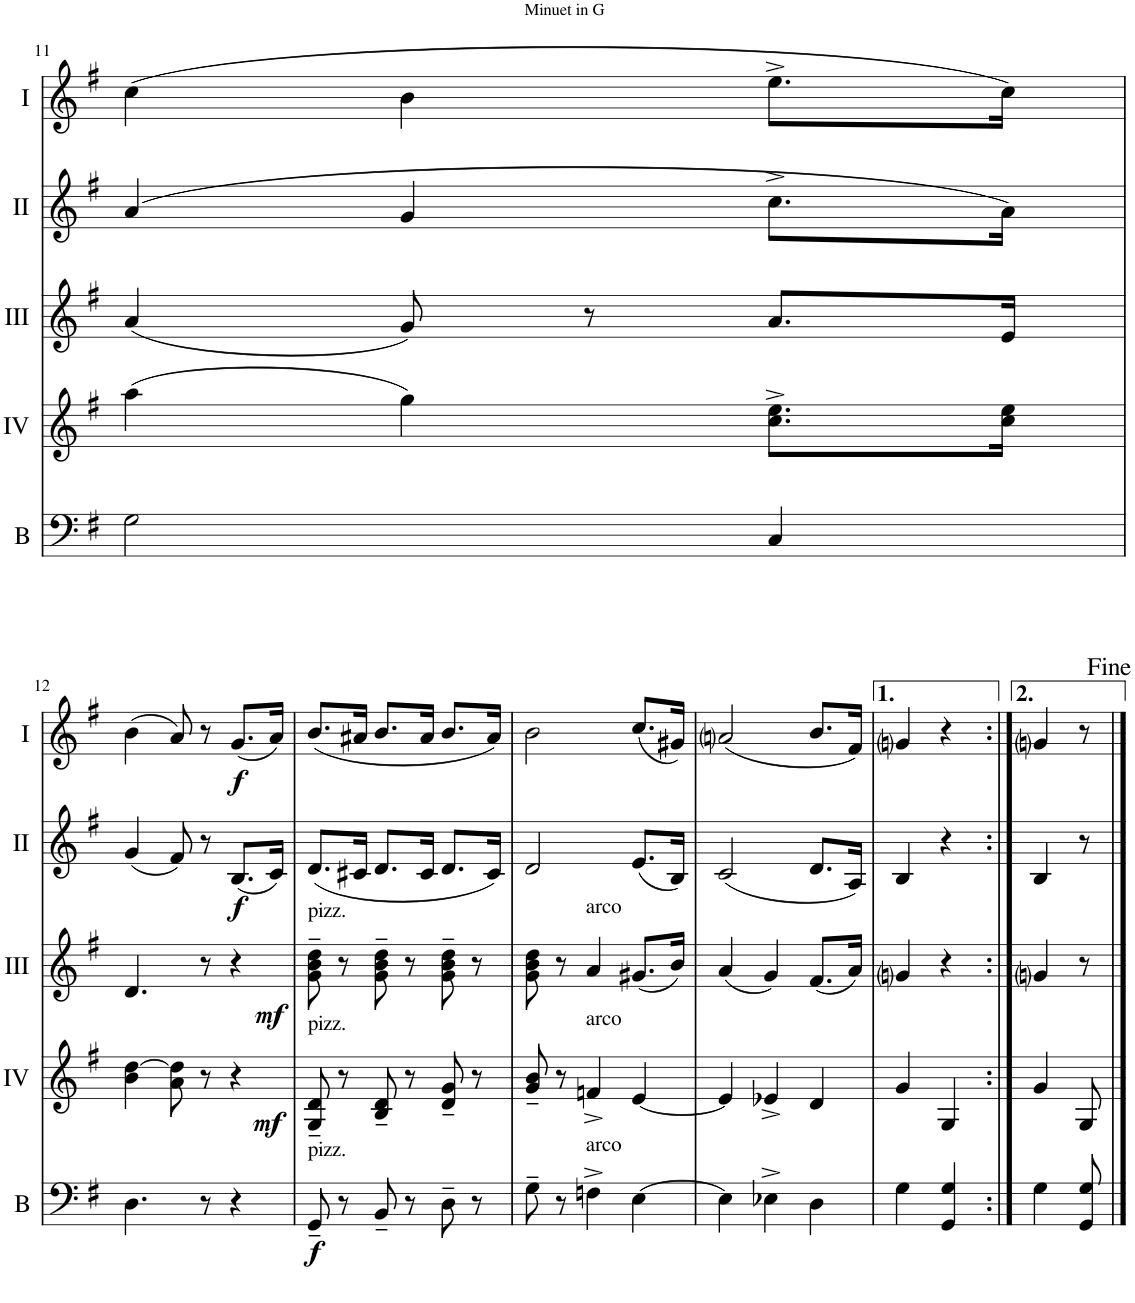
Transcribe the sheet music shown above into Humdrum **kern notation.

**kern	**dynam	**kern	**dynam	**kern	**dynam	**kern	**dynam	**kern	**dynam
*part5	*part5	*part4	*part4	*part3	*part3	*part2	*part2	*part1	*part1
*staff5	*staff5	*staff4	*staff4	*staff3	*staff3	*staff2	*staff2	*staff1	*staff1
*I"Bass	*	*I"Acc. 4	*	*I"Acc. 3	*	*I"Acc. 2	*	*I"Acc. 1	*
*I'B	*	*	*	*	*	*	*	*	*
!!LO:PB:g=z
*clefF4	*	*clefG2	*	*clefG2	*	*clefG2	*	*clefG2	*
*Trd7c12	*	*Trd7c12	*	*Trd7c12	*	*	*	*	*
*k[f#]	*	*k[f#]	*	*k[f#]	*	*k[f#]	*	*k[f#]	*
*M3/4	*	*M3/4	*	*M3/4	*	*M3/4	*	*M3/4	*
=11	=11	=11	=11	=11	=11	=11	=11	=11	=11
2G\	.	(4aa\	.	(4a/	.	(4a/	.	(4cc\	.
.	.	4gg\)	.	8g/)	.	4g/	.	4b\	.
.	.	.	.	8r	.	.	.	.	.
4C/	.	8.cc\^ 8.ee\^L	.	8.a/L	.	8.cc^\L	.	8.ee^\L	.
.	.	16cc\ 16ee\Jk	.	16e/Jk	.	16a\Jk)	.	16cc\Jk)	.
!!LO:LB:g=z
=12	=12	=12	=12	=12	=12	=12	=12	=12	=12
4.D\	.	4b\ [4dd\	.	4.d/	.	(4g/	.	(4b\	.
.	.	8a\ 8dd\]	.	.	.	8f#/)	.	8a/)	.
8r	.	8r	.	8r	.	8r	.	8r	.
!	!	!	!	!	!	!	!LO:DY:b	!	!LO:DY:b
4r	.	4r	.	4r	.	(8.B/L	f	(8.g/L	f
.	.	.	.	.	.	16c/Jk)	.	16a/Jk)	.
=13	=13	=13	=13	=13	=13	=13	=13	=13	=13
!	!	!	!	!LO:TX:a:t=pizz.	!	!	!	!	!
!	!	!LO:TX:a:t=pizz.	!	!	!	!	!	!	!
!LO:TX:a:t=pizz.	!	!	!	!	!	!	!	!	!
!	!LO:DY:b	!	!LO:DY:b	!	!LO:DY:b	!	!	!	!
8GG~/	f	8G/~ 8d/~	mf	8g\~ 8b\~ 8dd\~	mf	(8.d/L	.	(8.b/L	.
8r	.	8r	.	8r	.	.	.	.	.
.	.	.	.	.	.	16c#X/Jk	.	16a#X/Jk	.
8BB~/	.	8B/~ 8d/~	.	8g\~ 8b\~ 8dd\~	.	8.d/L	.	8.b/L	.
8r	.	8r	.	8r	.	.	.	.	.
.	.	.	.	.	.	16c#/Jk	.	16a#/Jk	.
8D~\	.	8d/~ 8g/~	.	8g\~ 8b\~ 8dd\~	.	8.d/L	.	8.b/L	.
8r	.	8r	.	8r	.	.	.	.	.
.	.	.	.	.	.	16c#/Jk)	.	16a#/Jk)	.
=14	=14	=14	=14	=14	=14	=14	=14	=14	=14
8G~\	.	8g/~ 8b/~	.	8g\ 8b\ 8dd\	.	2d/	.	2b\	.
8r	.	8r	.	8r	.	.	.	.	.
!	!	!	!	!LO:TX:a:t=arco	!	!	!	!	!
!	!	!LO:TX:a:t=arco	!	!	!	!	!	!	!
!LO:TX:a:t=arco	!	!	!	!	!	!	!	!	!
4Fn^\	.	4fn^/	.	4a/	.	.	.	.	.
[4E\	.	[4e/	.	(8.g#X/L	.	(8.e/L	.	(8.cc/L	.
.	.	.	.	16b/Jk)	.	16B/Jk)	.	16g#X/Jk)	.
=15	=15	=15	=15	=15	=15	=15	=15	=15	=15
4E\]	.	4e/]	.	(4a/	.	(2c/	.	(2ani/	.
4E-X^\	.	4e-X^/	.	4g/)	.	.	.	.	.
4D\	.	4d/	.	(8.f#/L	.	8.d/L	.	8.b/L	.
.	.	.	.	16a/Jk)	.	16A/Jk)	.	16f#/Jk)	.
=16	=16	=16	=16	=16	=16	=16	=16	=16	=16
4G\	.	4g/	.	4gni/	.	4B/	.	4gni/	.
4GG/ 4G/	.	4G/	.	4r	.	4r	.	4r	.
=16:|!	=16:|!	=16:|!	=16:|!	=16:|!	=16:|!	=16:|!	=16:|!	=16:|!	=16:|!
4G\	.	4g/	.	4gni/	.	4B/	.	4gni/	.
8GG/ 8G/	.	8G/	.	8r	.	8r	.	8r	.
==	==	==	==	==	==	==	==	==	==
*-	*-	*-	*-	*-	*-	*-	*-	*-	*-
